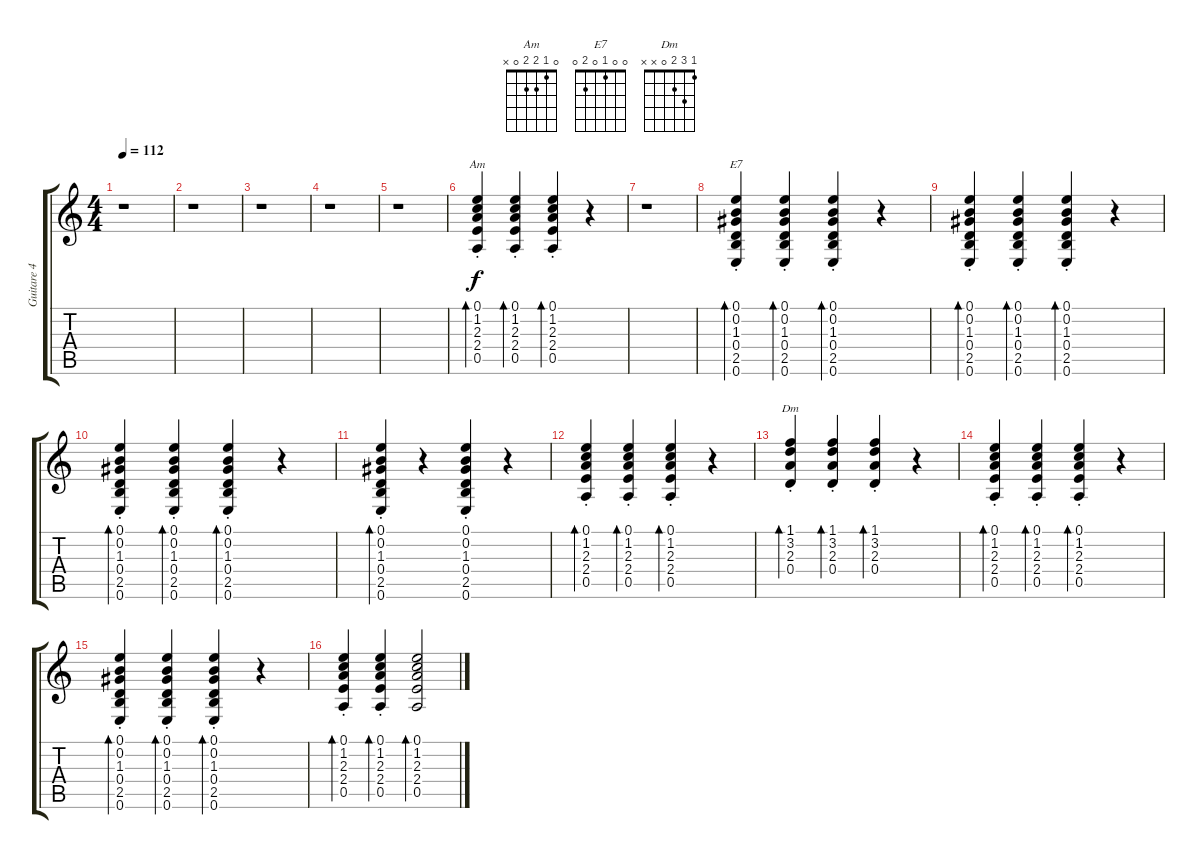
\track ("Guitare 4" "Guitare 4") {instrument acousticguitarnylon}
\staff {score tabs}
\tuning (E4 B3 G3 D3 A2 E2) {hide}
\chord ("Am" 0 1 2 2 0 x)
\chord ("E7" 0 0 1 0 2 0)
\chord ("Dm" 1 3 2 0 x x)
\ts (4 4)
\tempo 112
\clef g2
\ks c
r.1{dy f instrument acousticguitarnylon} |
r.1 |
r.1 |
r.1 |
r.1 |
(0.1{st} 1.2{st} 2.3{st} 2.4{st} 0.5{st}).4{bd 30 ch "Am"} (0.1{st} 1.2{st} 2.3{st} 2.4{st} 0.5{st}).4{bd 30} (0.1{st} 1.2{st} 2.3{st} 2.4{st} 0.5{st}).4{bd 30} r.4 |
r.1 |
(0.1{st} 0.2{st} 1.3{st} 0.4{st} 2.5{st} 0.6{st}).4{bd 30 ch "E7"} (0.1{st} 0.2{st} 1.3{st} 0.4{st} 2.5{st} 0.6{st}).4{bd 30} (0.1{st} 0.2{st} 1.3{st} 0.4{st} 2.5{st} 0.6{st}).4{bd 30} r.4 |
(0.1{st} 0.2{st} 1.3{st} 0.4{st} 2.5{st} 0.6{st}).4{bd 30} (0.1{st} 0.2{st} 1.3{st} 0.4{st} 2.5{st} 0.6{st}).4{bd 30} (0.1{st} 0.2{st} 1.3{st} 0.4{st} 2.5{st} 0.6{st}).4{bd 30} r.4 |
(0.1{st} 0.2{st} 1.3{st} 0.4{st} 2.5{st} 0.6{st}).4{bd 30} (0.1{st} 0.2{st} 1.3{st} 0.4{st} 2.5{st} 0.6{st}).4{bd 30} (0.1{st} 0.2{st} 1.3{st} 0.4{st} 2.5{st} 0.6{st}).4{bd 30} r.4 |
(0.1 0.2 1.3 0.4 2.5 0.6{st}).4{bd 30} r.4 (0.1 0.2 1.3 0.4 2.5 0.6{st}).4 r.4 |
(0.1{st} 1.2{st} 2.3{st} 2.4{st} 0.5{st}).4{bd 30} (0.1{st} 1.2{st} 2.3{st} 2.4{st} 0.5{st}).4{bd 30} (0.1{st} 1.2{st} 2.3{st} 2.4{st} 0.5{st}).4{bd 30} r.4 |
(1.1 3.2 2.3{st} 0.4).4{bd 30 ch "Dm" beam Up} (1.1 3.2{st} 2.3 0.4).4{bd 30 beam Up} (1.1 3.2{st} 2.3 0.4).4{bd 30 beam Up} r.4 |
(0.1{st} 1.2{st} 2.3{st} 2.4{st} 0.5{st}).4{bd 30} (0.1{st} 1.2{st} 2.3{st} 2.4{st} 0.5{st}).4{bd 30} (0.1{st} 1.2{st} 2.3{st} 2.4{st} 0.5{st}).4{bd 30} r.4 |
(0.1{st} 0.2{st} 1.3{st} 0.4{st} 2.5{st} 0.6{st}).4{bd 30} (0.1{st} 0.2{st} 1.3{st} 0.4{st} 2.5{st} 0.6{st}).4{bd 30} (0.1{st} 0.2{st} 1.3{st} 0.4{st} 2.5{st} 0.6{st}).4{bd 30} r.4 |
(0.1 1.2 2.3{st} 2.4 0.5).4{bd 30} (0.1 1.2 2.3 2.4{st} 0.5).4{bd 30} (0.1 1.2 2.3 2.4 0.5).2{bd 30}
